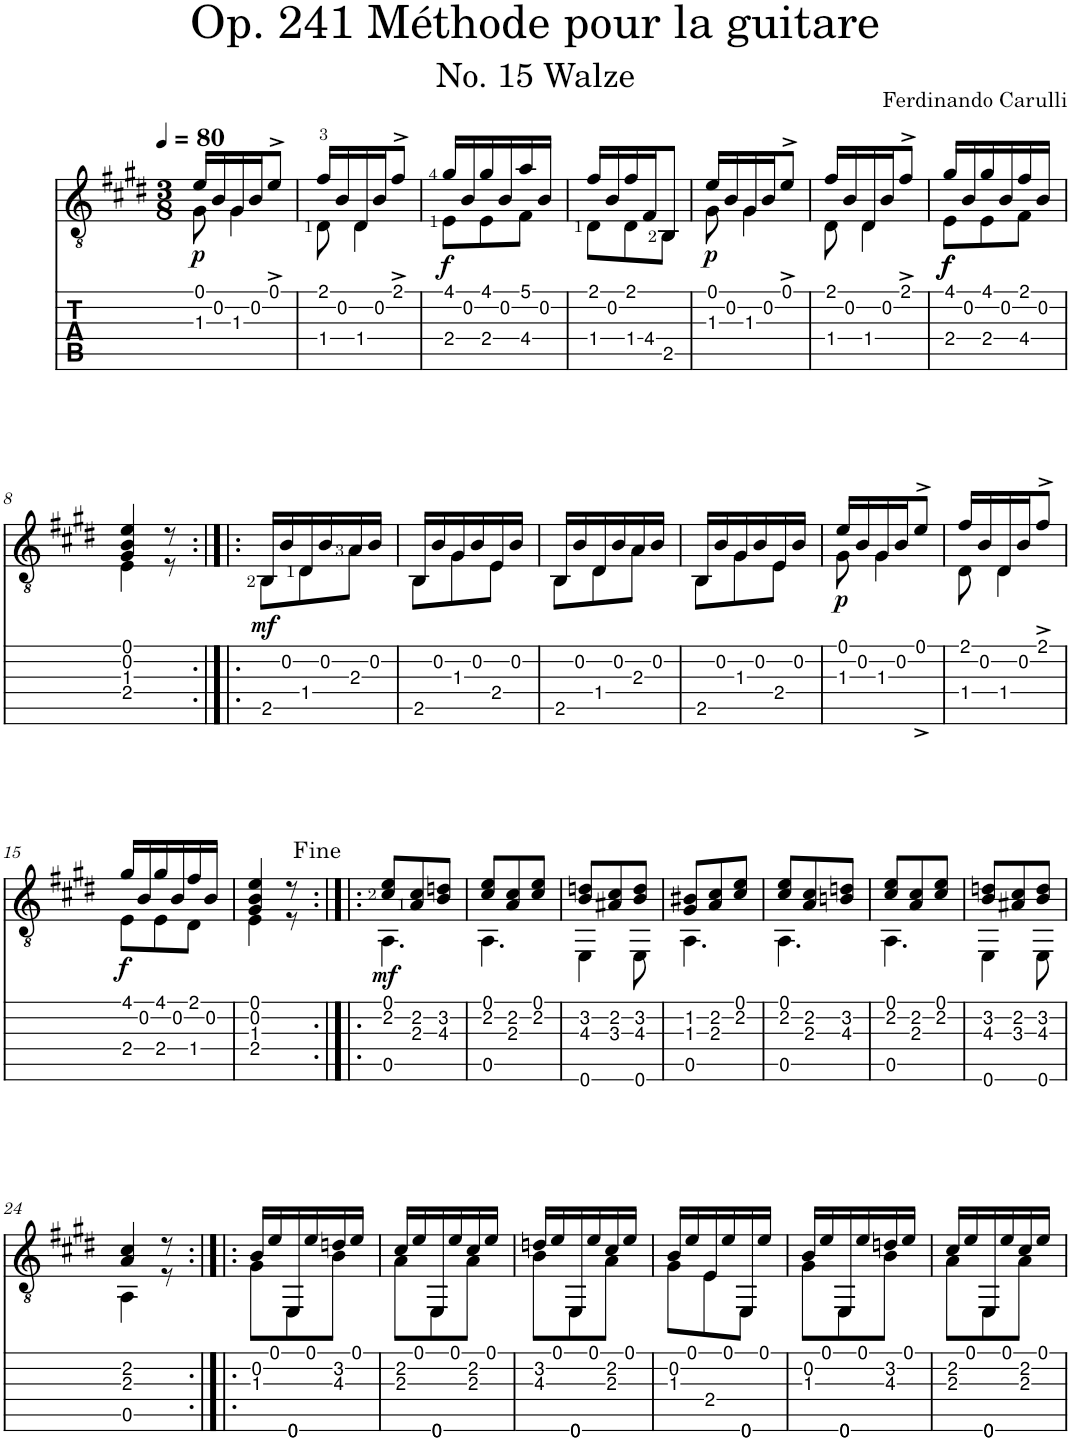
**kern	**kern	**dynam
*part1	*part1	*part1
*staff2	*staff1	*staff1/2
*I"Classical Guitar	*	*
*stria6	*	*
*	*clefGv2	*
*k[f#c#g#d#]	*k[f#c#g#d#]	*
*E:	*E:	*
*M3/8	*M3/8	*
*MM80	*MM80	*
=1	=1	=1
*^	*^	*
!	!	!	!	!LO:DY:b
16eLL	8G#	16e/LL	8G#\	p
16B	.	16B/	.	.
16G#	4G#	16G#/	4G#\	.
16BJ	.	16B/J	.	.
8e^>J	.	8e^>/J	.	.
=2	=2	=2	=2	=2
16f#LL	8D#	16f#/LL	8D#\	.
16B	.	16B/	.	.
16D#	4D#	16D#/	4D#\	.
16BJ	.	16B/J	.	.
8f#^>J	.	8f#^>/J	.	.
=3	=3	=3	=3	=3
!	!	!	!	!LO:DY:b
16g#LL	8EL	16g#/LL	8E\L	f
16B	.	16B/	.	.
16g#	8E	16g#/	8E\	.
16B	.	16B/	.	.
16a	8F#J	16a/	8F#\J	.
16BJJ	.	16B/JJ	.	.
=4	=4	=4	=4	=4
16f#LL	8D#L	16f#/LL	8D#\L	.
16B	.	16B/	.	.
16f#	8D#	16f#/	8D#\	.
16F#J	.	16F#/J	.	.
8BBJ	8BBJ	8BB/J	8BB\J	.
=5	=5	=5	=5	=5
!	!	!	!	!LO:DY:b
16eLL	8G#	16e/LL	8G#\	p
16B	.	16B/	.	.
16G#	4G#	16G#/	4G#\	.
16BJ	.	16B/J	.	.
8e^>J	.	8e^>/J	.	.
=6	=6	=6	=6	=6
16f#LL	8D#	16f#/LL	8D#\	.
16B	.	16B/	.	.
16D#	4D#	16D#/	4D#\	.
16BJ	.	16B/J	.	.
8f#^>J	.	8f#^>/J	.	.
=7	=7	=7	=7	=7
!	!	!	!	!LO:DY:b
!	!	!	!	!LO:DY:n=1:b
16g#LL	8EL	16g#/LL	8E\L	f f
16B	.	16B/	.	.
16g#	8E	16g#/	8E\	.
16B	.	16B/	.	.
16f#	8F#J	16f#/	8F#\J	.
16BJJ	.	16B/JJ	.	.
!!LO:LB:g=z	!!
=8	=8	=8	=8	=8
4G# 4B 4e	4E	4G#/ 4B/ 4e/	4E\	.
8r	8r	8r	8r	.
=9:|!|:	=9:|!|:	=9:|!|:	=9:|!|:	=9:|!|:
!	!	!	!	!LO:DY:b
16BBLL	8BBL	16BB/LL	8BB\L	mf
16B	.	16B/	.	.
16D#	8D#	16D#/	8D#\	.
16B	.	16B/	.	.
16A	8AJ	16A/	8A\J	.
16BJJ	.	16B/JJ	.	.
=10	=10	=10	=10	=10
16BBLL	8BBL	16BB/LL	8BB\L	.
16B	.	16B/	.	.
16G#	8G#	16G#/	8G#\	.
16B	.	16B/	.	.
16E	8EJ	16E/	8E\J	.
16BJJ	.	16B/JJ	.	.
=11	=11	=11	=11	=11
16BBLL	8BBL	16BB/LL	8BB\L	.
16B	.	16B/	.	.
16D#	8D#	16D#/	8D#\	.
16B	.	16B/	.	.
16A	8AJ	16A/	8A\J	.
16BJJ	.	16B/JJ	.	.
=12	=12	=12	=12	=12
16BBLL	8BBL	16BB/LL	8BB\L	.
16B	.	16B/	.	.
16G#	8G#	16G#/	8G#\	.
16B	.	16B/	.	.
16E	8EJ	16E/	8E\J	.
16BJJ	.	16B/JJ	.	.
=13	=13	=13	=13	=13
!	!	!	!	!LO:DY:b
16eLL	8G#	16e/LL	8G#\	p
16B	.	16B/	.	.
16G#	4G#	16G#/	4G#\	.
16BJ	.	16B/J	.	.
8e^J	.	8e^/J	.	.
=14	=14	=14	=14	=14
16f#LL	8D#	16f#/LL	8D#\	.
16B	.	16B/	.	.
16D#	4D#	16D#/	4D#\	.
16BJ	.	16B/J	.	.
8f#^>J	.	8f#^>/J	.	.
!!LO:LB:g=z	!!
=15	=15	=15	=15	=15
!	!	!	!	!LO:DY:b
16g#LL	8EL	16g#/LL	8E\L	f
16B	.	16B/	.	.
16g#	8E	16g#/	8E\	.
16B	.	16B/	.	.
16f#	8D#J	16f#/	8D#\J	.
16BJJ	.	16B/JJ	.	.
=16	=16	=16	=16	=16
4G# 4B 4e	4E	4G#/ 4B/ 4e/	4E\	.
8r	8r	8r	8r	.
=17:|!|:	=17:|!|:	=17:|!|:	=17:|!|:	=17:|!|:
!	!	!	!	!LO:DY:b
8c#\ 8e\L	4.AA	8c#/ 8e/L	4.AA\	mf
8A\ 8c#\	.	8A/ 8c#/	.	.
8B\ 8dn\J	.	8B/ 8dn/J	.	.
=18	=18	=18	=18	=18
8c#\ 8e\L	4.AA	8c#/ 8e/L	4.AA\	.
8A\ 8c#\	.	8A/ 8c#/	.	.
8c#\ 8e\J	.	8c#/ 8e/J	.	.
=19	=19	=19	=19	=19
8B\ 8dn\L	4EE	8B/ 8dn/L	4EE\	.
8A#X\ 8c#\	.	8A#X/ 8c#/	.	.
8B\ 8d\J	8EE	8B/ 8d/J	8EE\	.
=20	=20	=20	=20	=20
8G#\ 8B#X\L	4.AA	8G#/ 8B#X/L	4.AA\	.
8A\ 8c#\	.	8A/ 8c#/	.	.
8c#\ 8e\J	.	8c#/ 8e/J	.	.
=21	=21	=21	=21	=21
8c#\ 8e\L	4.AA	8c#/ 8e/L	4.AA\	.
8A\ 8c#\	.	8A/ 8c#/	.	.
8Bn\ 8dn\J	.	8Bn/ 8dn/J	.	.
=22	=22	=22	=22	=22
8c#\ 8e\L	4.AA	8c#/ 8e/L	4.AA\	.
8A\ 8c#\	.	8A/ 8c#/	.	.
8c#\ 8e\J	.	8c#/ 8e/J	.	.
=23	=23	=23	=23	=23
8B\ 8dn\L	4EE	8B/ 8dn/L	4EE\	.
8A#X\ 8c#\	.	8A#X/ 8c#/	.	.
8B\ 8d\J	8EE	8B/ 8d/J	8EE\	.
!!LO:LB:g=z	!!
=24	=24	=24	=24	=24
4A 4c#	4AA	4A/ 4c#/	4AA\	.
8r	8r	8r	8r	.
=25:|!|:	=25:|!|:	=25:|!|:	=25:|!|:	=25:|!|:
16BLL	8G#L	16B/LL	8G#\L	.
16e	.	16e/	.	.
16EE	8EE	16EE/	8EE\	.
16e	.	16e/	.	.
16dn	8BJ	16dn/	8B\J	.
16eJJ	.	16e/JJ	.	.
=26	=26	=26	=26	=26
16c#LL	8AL	16c#/LL	8A\L	.
16e	.	16e/	.	.
16EE	8EE	16EE/	8EE\	.
16e	.	16e/	.	.
16c#	8AJ	16c#/	8A\J	.
16eJJ	.	16e/JJ	.	.
=27	=27	=27	=27	=27
16dnLL	8BL	16dn/LL	8B\L	.
16e	.	16e/	.	.
16EE	8EE	16EE/	8EE\	.
16e	.	16e/	.	.
16c#	8AJ	16c#/	8A\J	.
16eJJ	.	16e/JJ	.	.
=28	=28	=28	=28	=28
16BLL	8G#L	16B/LL	8G#\L	.
16e	.	16e/	.	.
16E	8E	16E/	8E\	.
16e	.	16e/	.	.
16EE	8EEJ	16EE/	8EE\J	.
16eJJ	.	16e/JJ	.	.
=29	=29	=29	=29	=29
16BLL	8G#L	16B/LL	8G#\L	.
16e	.	16e/	.	.
16EE	8EE	16EE/	8EE\	.
16e	.	16e/	.	.
16dn	8BJ	16dn/	8B\J	.
16eJJ	.	16e/JJ	.	.
=30	=30	=30	=30	=30
16c#LL	8AL	16c#/LL	8A\L	.
16e	.	16e/	.	.
16EE	8EE	16EE/	8EE\	.
16e	.	16e/	.	.
16c#	8AJ	16c#/	8A\J	.
16eJJ	.	16e/JJ	.	.
*v	*v	*	*	*
*	*v	*v	*
=	=	=
*-	*-	*-
